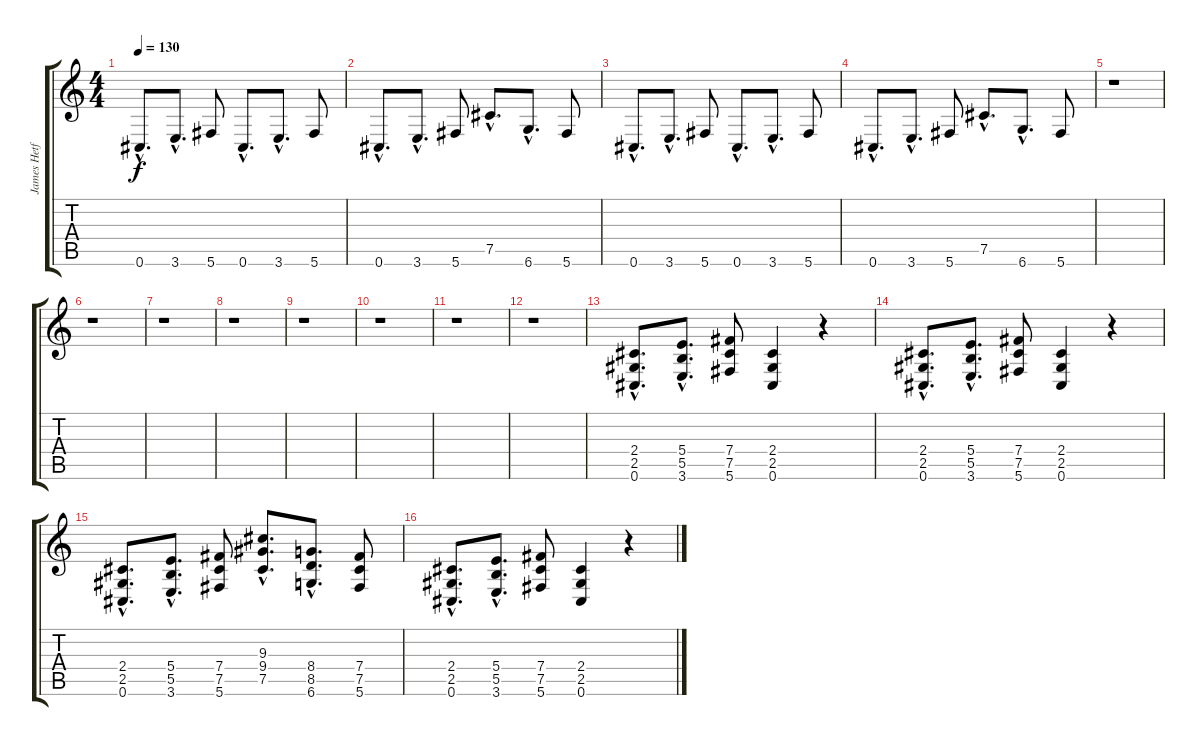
\track ("James Hetfield" "James Hetf") {instrument distortionguitar}
\staff {score tabs}
\tuning (Db4 Ab3 E3 B2 Gb2 Db2) {hide}
\ts (4 4)
\tempo 130
\clef g2
\ks c
0.6{hac}.8{d dy f} 3.6{hac}.8{d} 5.6.8 0.6{hac}.8{d} 3.6{hac}.8{d} 5.6.8 |
0.6{hac}.8{d} 3.6{hac}.8{d} 5.6.8 7.5{hac}.8{d} 6.6{hac}.8{d} 5.6.8 |
0.6{hac}.8{d} 3.6{hac}.8{d} 5.6.8 0.6{hac}.8{d} 3.6{hac}.8{d} 5.6.8 |
0.6{hac}.8{d} 3.6{hac}.8{d} 5.6.8 7.5{hac}.8{d} 6.6{hac}.8{d} 5.6.8 |
r.1 |
r.1 |
r.1 |
r.1 |
r.1 |
r.1 |
r.1 |
r.1 |
(2.4{hac} 2.5{hac} 0.6{hac}).8{d} (5.4{hac} 5.5{hac} 3.6{hac}).8{d} (7.4 7.5 5.6).8 (2.4 2.5 0.6).4 r.4 |
(2.4{hac} 2.5{hac} 0.6{hac}).8{d} (5.4{hac} 5.5{hac} 3.6{hac}).8{d} (7.4 7.5 5.6).8 (2.4 2.5 0.6).4 r.4 |
(2.4{hac} 2.5{hac} 0.6{hac}).8{d} (5.4{hac} 5.5{hac} 3.6{hac}).8{d} (7.4 7.5 5.6).8 (9.3{hac} 9.4{hac} 7.5{hac}).8{d} (8.4{hac} 8.5{hac} 6.6{hac}).8{d} (7.4 7.5 5.6).8 |
(2.4{hac} 2.5{hac} 0.6{hac}).8{d} (5.4{hac} 5.5{hac} 3.6{hac}).8{d} (7.4 7.5 5.6).8 (2.4 2.5 0.6).4 r.4
